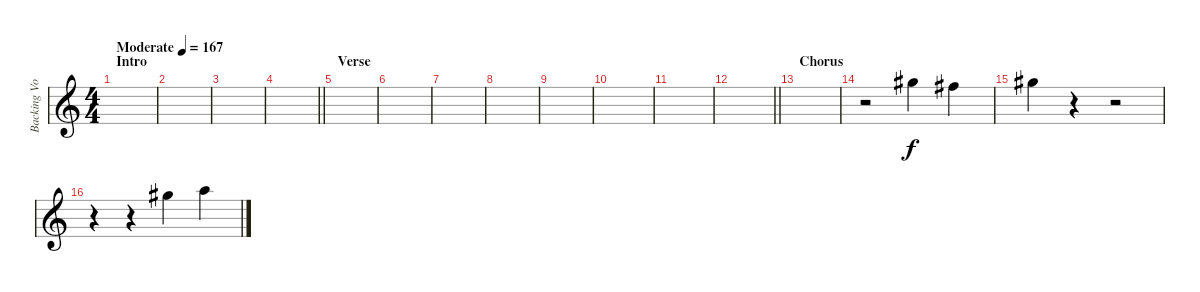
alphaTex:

\track ("Backing Vocals" "Backing Vo") {instrument distortionguitar}
\staff {score}
\tuning (E4 B3 G3 D3 A2 E2) {hide}
\ts (4 4)
\section ("" "Intro")
\tempo (167 "Moderate")
\clef g2
\ks c
|
|
|
\barLineRight lightlight
|
\section ("" "Verse")
|
|
|
|
|
|
|
\barLineRight lightlight
|
\section ("" "Chorus")
|
r.2 4.1.4 2.1.4 |
4.1.4 r.4 r.2 |
r.4 r.4 4.1.4 5.1.4
